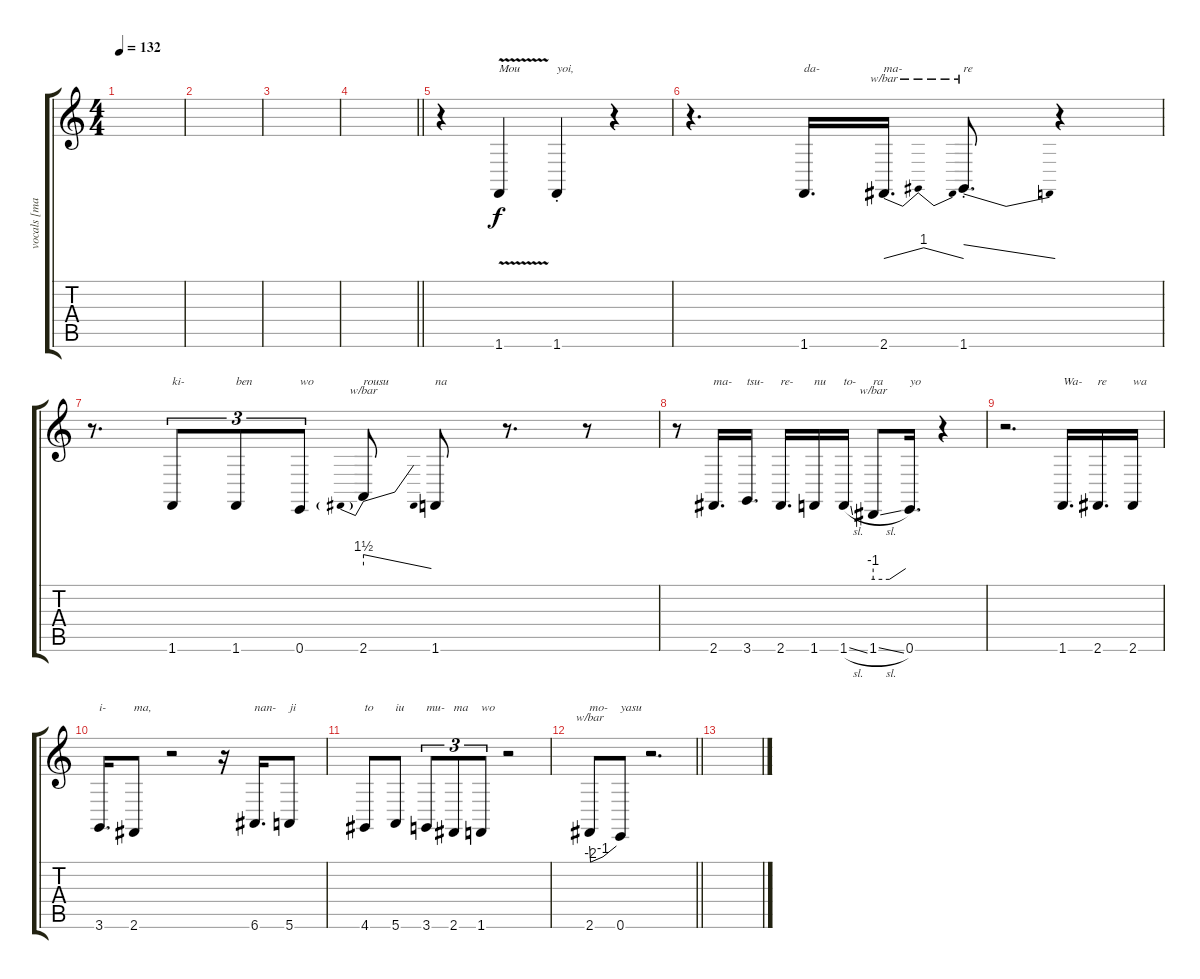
\track ("vocals [matatabi]" "vocals [ma") {instrument englishhorn}
\staff {score tabs}
\tuning (E4 B3 G3 D3 A2 E2) {hide}
\ts (4 4)
\tempo 132
\clef g2
\ks c
|
|
|
\barLineRight lightlight
|
\section ("" "")
r.4{instrument fx7echoes} 1.6{v}.4{txt "Mou"} 1.6{st}.4{txt "yoi,"} r.4 |
r.4{d} 1.6.16{d txt "da-"} 2.6.16{d tbe (dip default 0 0 30 4 60 0) txt "ma-"} 1.6{st}.8{d tbe (dive default 0 6 60 0) txt "re"} r.4 |
r.8{d} 1.6.8{tu (3 2) txt "ki-"} 1.6.8{tu (3 2) txt "ben"} 0.6.8{tu (3 2) txt "wo"} 2.6.8{tbe (predivedive default 0 6 60 0) txt "rousu"} 1.6.8{txt "na"} r.8{d} r.8 |
r.8 2.6.16{d txt "ma-"} 3.6.16{d txt "tsu-"} 2.6.16{d txt "re-"} 1.6.16{txt "nu"} 1.6{sl}.16{txt "to-"} 1.6{sl}.8{tbe (custom default 0 -4 30 -4 60 0) txt "ra"} 0.6.16{d txt "yo"} r.4 |
r.2{d} 1.6.16{d txt "Wa-"} 2.6.16{d txt "re"} 2.6.16{txt "wa"} |
3.6.16{d txt "i-"} 2.6.8{txt "ma,"} r.2 r.16 6.6.16{d txt "nan-"} 5.6.8{txt "ji"} |
4.6.8{txt "to"} 5.6.8{txt "iu"} 3.6.8{tu (3 2) txt "mu-"} 2.6.8{tu (3 2) txt "ma"} 1.6.8{tu (3 2) txt "wo"} r.2 |
\barLineRight lightlight
2.6.8{tbe (custom default 0 0 2 -8 30 -4 60 0) txt "mo-"} 0.6.8{txt "yasu"} r.2{d instrument englishhorn} |
\section ("" "")
